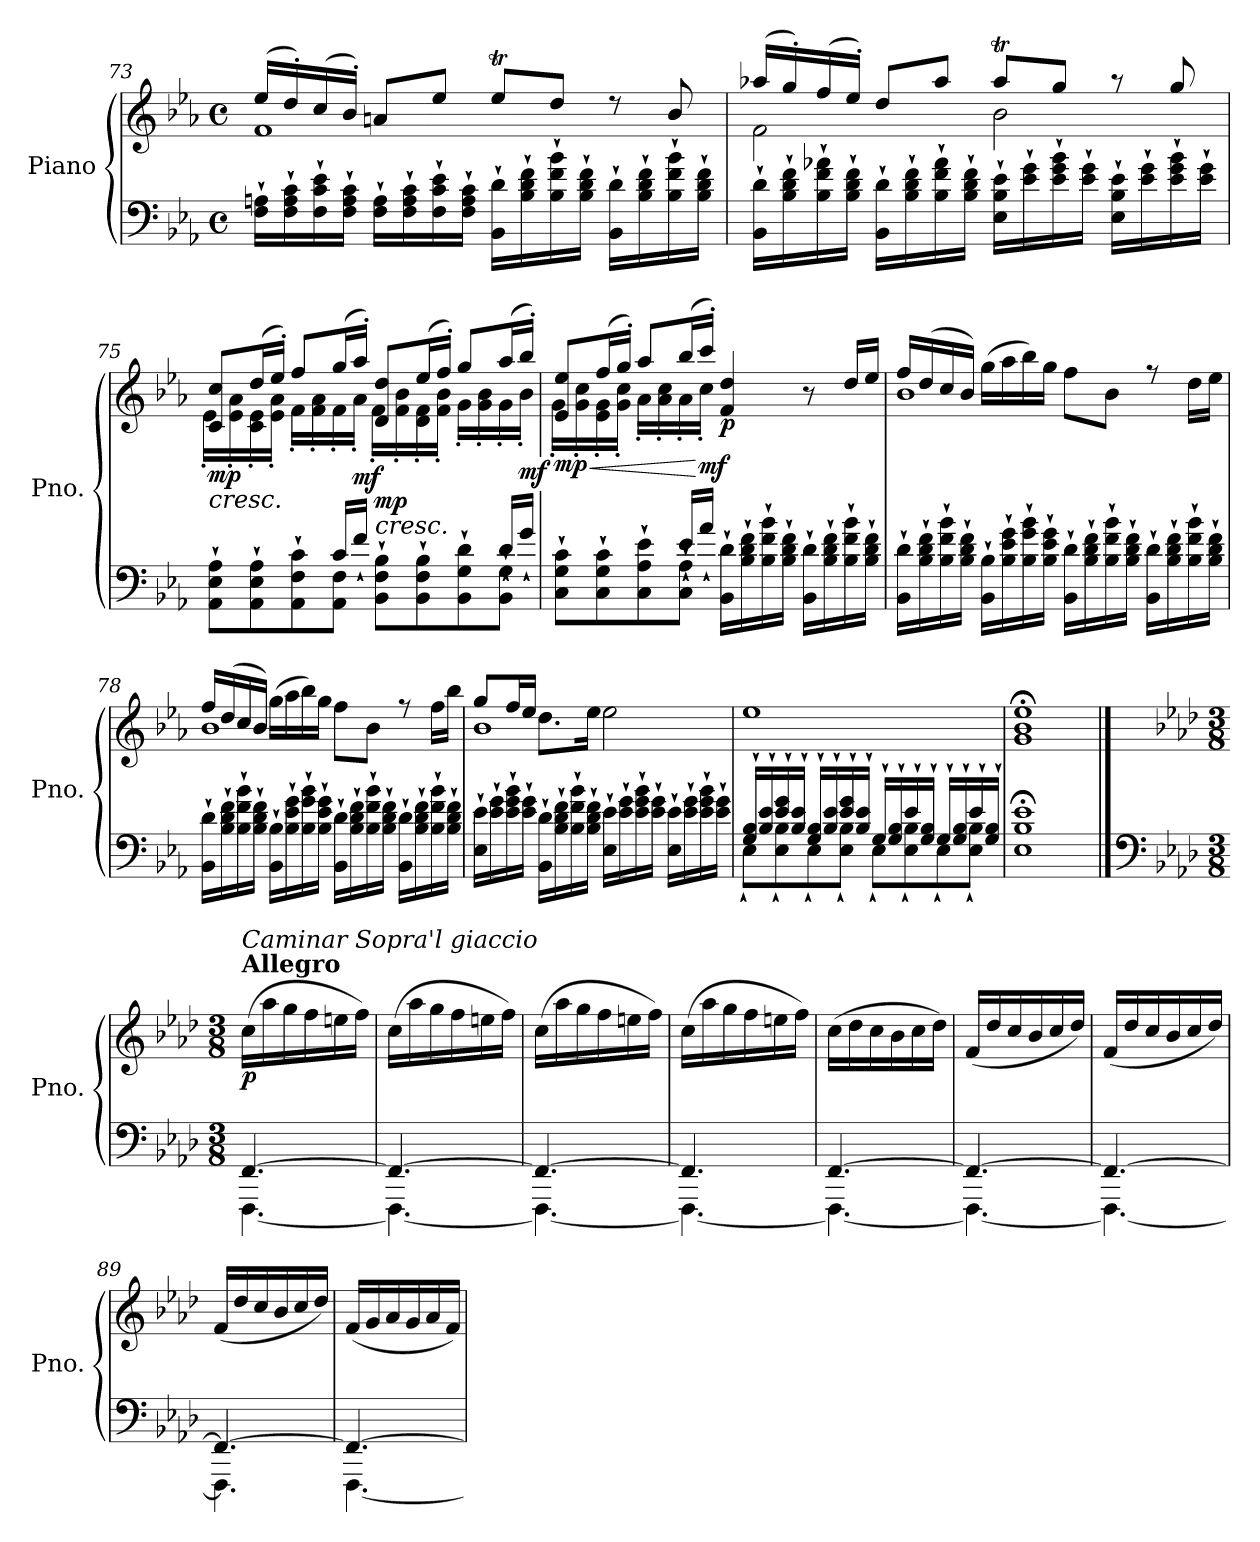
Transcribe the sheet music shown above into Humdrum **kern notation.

**kern	**kern	**dynam
*part1	*part1	*part1
*staff2	*staff1	*staff1/2
*I"Piano	*	*
*I'Pno.	*	*
!!LO:LB:g=z
*clefF4	*clefG2	*
*k[b-e-a-]	*k[b-e-a-]	*
*M4/4	*M4/4	*
*met(c)	*met(c)	*
=73	=73	=73
*	*^	*
16F\` 16An\`LL	(16ee-/LL	1f	.
16F\` 16A\` 16c\`	16dd'/)	.	.
16F\` 16c\` 16e-\`	(16cc/	.	.
16F\` 16A\` 16c\`JJ	16b-'/JJ)	.	.
16F\` 16A\`LL	8an/L	.	.
16F\` 16A\` 16c\`	.	.	.
16F\` 16c\` 16e-\`	8ee-/J	.	.
16F\` 16A\` 16c\`JJ	.	.	.
16BB-\` 16d\`LL	8ee-T/L	.	.
16B-\` 16d\` 16f\`	.	.	.
16B-\` 16f\` 16b-\`	8dd/J	.	.
16B-\` 16d\` 16f\`JJ	.	.	.
16BB-\` 16d\`LL	8r	.	.
16B-\` 16d\` 16f\`	.	.	.
16B-\` 16f\` 16b-\`	8b-/	.	.
16B-\` 16d\` 16f\`JJ	.	.	.
=74	=74	=74	=74
16BB-\` 16d\`LL	(>16aa-X/LL	2f\	.
16B-\` 16d\` 16f\`	16gg'/)	.	.
16B-\` 16f\` 16a-X\`	(>16ff/	.	.
16B-\` 16d\` 16f\`JJ	16ee-'/JJ)	.	.
16BB-\` 16d\`LL	8dd/L	.	.
16B-\` 16d\` 16f\`	.	.	.
16B-\` 16f\` 16a-\`	8aa-/J	.	.
16B-\` 16d\` 16f\`JJ	.	.	.
16E-\` 16B-\` 16e-\`LL	8aa-T/L	2b-\	.
16e-\` 16g\`	.	.	.
16e-\` 16g\` 16b-\`	8gg/J	.	.
16e-\` 16g\`JJ	.	.	.
16E-\` 16B-\` 16e-\`LL	8r	.	.
16e-\` 16g\`	.	.	.
16e-\` 16g\` 16b-\`	8gg/	.	.
16e-\` 16g\`JJ	.	.	.
=75	=75	=75	=75
*^	*	*	*
!	!	!	!	!LO:HP:b
!	!	!	!	!LO:DY:n=1:b
8AA-\` 8E-\` 8A-\`L	4.ryy	8c/ 8cc/L	16e-'\LL	< mp
.	.	.	16e-\' 16a-\'	.
8AA-\` 8E-\` 8A-\`	.	(16dd/L	16c\' 16e-\'	.
.	.	16ee-'/JJ)	16e-\' 16a-\'JJ	.
8AA-\` 8F\` 8c\`	.	8ff/L	16f'\LL	.
.	.	.	16f\' 16a-\'	.
8AA-\` 8F\`J	16c`/LL	(>16gg/L	16f'\	.
!	!	!	!	!LO:DY:n=2:b
.	16f`/JJ	16aa-'/JJ)	16a-'\JJ	mf
!	!	!	!	!LO:HP:n=1:b
!	!	!	!	!LO:DY:n=3:b
8BB-\` 8F\` 8B-\`L	4.ryy	8d/ 8dd/L	16f'\LL	[ < mp
.	.	.	16f\' 16b-\'	.
8BB-\` 8F\` 8B-\`	.	(16ee-/L	16d\' 16f\'	.
.	.	16ff'/JJ)	16f\' 16b-\'JJ	.
8BB-\` 8G\` 8d\`	.	8gg/L	16g'\LL	.
.	.	.	16g\' 16b-\'	.
8BB-\` 8G\`J	16d`/LL	(>16aa-/L	16g'\	.
!	!	!	!	!LO:DY:n=4:b
.	16g`/JJ	16bb-'/JJ)	16b-'\JJ	mf
*v	*v	*	*	*
*	*v	*v	*
.	.	[
!!LO:LB:g=z
=76	=76	=76
*^	*	*
!	!	!	!LO:HP:b
*	*	*^	*
!	!	!	!	!LO:DY:n=1:b
8C\` 8G\` 8c\`L	4.ryy	8e-/ 8ee-/L	16g'\LL	< mp
.	.	.	16g\' 16cc\'	.
8C\` 8G\` 8c\`	.	(>16ff/L	16e-\' 16g\'	.
.	.	16gg'/JJ)	16g\' 16cc\'JJ	.
8C\` 8A-\` 8e-\`	.	8aa-/L	16a-'\LL	.
.	.	.	16a-\' 16cc\'	.
8C\` 8A-\`J	16e-`/LL	(>16bb-/L	16a-'\	.
!	!	!	!	!LO:DY:n=2:b
.	16a-`/JJ	16ccc'/JJ)	16cc'\JJ	[ mf
!	!	!	!	!LO:DY:n=3:b
16BB-\` 16d\`LL	2ryy	4f/ 4dd/	2ryy	p
16B-\` 16d\` 16f\`	.	.	.	.
16B-\` 16f\` 16b-\`	.	.	.	.
16B-\` 16d\` 16f\`JJ	.	.	.	.
16BB-\` 16d\`LL	.	8r	.	.
16B-\` 16d\` 16f\`	.	.	.	.
16B-\` 16f\` 16b-\`	.	16dd/LL	.	.
16B-\` 16d\` 16f\`JJ	.	16ee-/JJ	.	.
*v	*v	*	*	*
=77	=77	=77	=77
16BB-\` 16d\`LL	16ff/LL	1b-	.
16B-\` 16d\` 16f\`	(16dd/	.	.
16B-\` 16f\` 16b-\`	16cc/	.	.
16B-\` 16d\` 16f\`JJ	16b-/JJ)	.	.
16BB-\` 16B-\`LL	(>16gg\LL	.	.
16B-\` 16e-\` 16g\`	16aa-\	.	.
16B-\` 16g\` 16b-\`	16bb-\)	.	.
16B-\` 16e-\` 16g\`JJ	16gg\JJ	.	.
16BB-\` 16d\`LL	8ff\L	.	.
16B-\` 16d\` 16f\`	.	.	.
16B-\` 16f\` 16b-\`	8b-\J	.	.
16B-\` 16d\` 16f\`JJ	.	.	.
16BB-\` 16d\`LL	8r	.	.
16B-\` 16d\` 16f\`	.	.	.
16B-\` 16f\` 16b-\`	16dd\LL	.	.
16B-\` 16d\` 16f\`JJ	16ee-\JJ	.	.
=78	=78	=78	=78
16BB-\` 16d\`LL	16ff/LL	1b-	.
16B-\` 16d\` 16f\`	(16dd/	.	.
16B-\` 16f\` 16b-\`	16cc/	.	.
16B-\` 16d\` 16f\`JJ	16b-/JJ)	.	.
16BB-\` 16B-\`LL	(>16gg\LL	.	.
16B-\` 16e-\` 16g\`	16aa-\	.	.
16B-\` 16g\` 16b-\`	16bb-\)	.	.
16B-\` 16e-\` 16g\`JJ	16gg\JJ	.	.
16BB-\` 16d\`LL	8ff\L	.	.
16B-\` 16d\` 16f\`	.	.	.
16B-\` 16f\` 16b-\`	8b-\J	.	.
16B-\` 16d\` 16f\`JJ	.	.	.
16BB-\` 16d\`LL	8r	.	.
16B-\` 16d\` 16f\`	.	.	.
16B-\` 16f\` 16b-\`	16ff\LL	.	.
16B-\` 16d\` 16f\`JJ	16bb-\JJ	.	.
!!LO:LB:g=z	!!
=79	=79	=79	=79
16E-\` 16e-\`LL	8gg/L	1b-	.
16e-\` 16g\`	.	.	.
16e-\` 16g\` 16b-\`	16ff/L	.	.
16e-\` 16g\`JJ	16ee-/JJ	.	.
16BB-\` 16d\`LL	8.dd\L	.	.
16B-\` 16d\` 16f\`	.	.	.
16B-\` 16f\` 16b-\`	.	.	.
16B-\` 16d\` 16f\`JJ	16ee-\Jk	.	.
16E-\` 16e-\`LL	2ee-\	.	.
16e-\` 16g\`	.	.	.
16e-\` 16g\` 16b-\`	.	.	.
16e-\` 16g\`JJ	.	.	.
16E-\` 16e-\`LL	.	.	.
16e-\` 16g\`	.	.	.
16e-\` 16g\` 16b-\`	.	.	.
16e-\` 16g\`JJ	.	.	.
*	*v	*v	*
=80	=80	=80
*^	*	*
16G/` 16B-/`LL	8E-`\L	1ee-	.
16B-/` 16e-/`	.	.	.
16e-/` 16g/`	8E-\` 8B-\`	.	.
16B-/` 16e-/`JJ	.	.	.
16G/` 16B-/`LL	8E-`\	.	.
16B-/` 16e-/`	.	.	.
16e-/` 16g/`	8E-\` 8B-\`J	.	.
16B-/` 16e-/`JJ	.	.	.
16G`/LL	8E-`\L	.	.
16G/` 16B-/`	.	.	.
16e-`/	8E-\` 8B-\`	.	.
16G/` 16B-/`JJ	.	.	.
16G`/LL	8E-`\	.	.
16G/` 16B-/`	.	.	.
16e-`/	8E-\` 8B-\`J	.	.
16G/` 16B-/`JJ	.	.	.
*v	*v	*	*
=81	=81	=81
1E-; 1B-; 1e-;	1g;< 1b-;< 1ee-;<	.
!!LO:PB:g=z
==82	==82	==82
*clefF4	*	*
*k[b-e-a-d-]	*k[b-e-a-d-]	*
*M3/8	*M3/8	*
*^	*	*
!	!	!LO:TX:a:B:t=Allegro	!
!	!	!LO:TX:a:i:t=Caminar Sopra'l giaccio	!
!	!	!	!LO:DY:b
[4.FF/	[4.FFF\	(16cc\LL	p
.	.	16aa-\	.
.	.	16gg\	.
.	.	16ff\	.
.	.	16een\	.
.	.	16ff\JJ)	.
=83	=83	=83	=83
4.FF/_	4.FFF\_	(16cc\LL	.
.	.	16aa-\	.
.	.	16gg\	.
.	.	16ff\	.
.	.	16een\	.
.	.	16ff\JJ)	.
=84	=84	=84	=84
4.FF/_	4.FFF\_	(16cc\LL	.
.	.	16aa-\	.
.	.	16gg\	.
.	.	16ff\	.
.	.	16een\	.
.	.	16ff\JJ)	.
=85	=85	=85	=85
4.FF/]	4.FFF\_	(16cc\LL	.
.	.	16aa-\	.
.	.	16gg\	.
.	.	16ff\	.
.	.	16een\	.
.	.	16ff\JJ)	.
=86	=86	=86	=86
[4.FF/	4.FFF\_	(16cc\LL	.
.	.	16dd-\	.
.	.	16cc\	.
.	.	16b-\	.
.	.	16cc\	.
.	.	16dd-\JJ)	.
=87	=87	=87	=87
4.FF/_	4.FFF\_	(16f/LL	.
.	.	16dd-/	.
.	.	16cc/	.
.	.	16b-/	.
.	.	16cc/	.
.	.	16dd-/JJ)	.
=88	=88	=88	=88
4.FF/_	4.FFF\_	(16f/LL	.
.	.	16dd-/	.
.	.	16cc/	.
.	.	16b-/	.
.	.	16cc/	.
.	.	16dd-/JJ)	.
=89	=89	=89	=89
4.FF/_	4.FFF\]	(16f/LL	.
.	.	16dd-/	.
.	.	16cc/	.
.	.	16b-/	.
.	.	16cc/	.
.	.	16dd-/JJ)	.
!!LO:LB:g=z
=90	=90	=90	=90
4.FF/_	[4.FFF\	(16f/LL	.
.	.	16g/	.
.	.	16a-/	.
.	.	16g/	.
.	.	16a-/	.
.	.	16f/JJ)	.
*v	*v	*	*
=	=	=
*-	*-	*-
